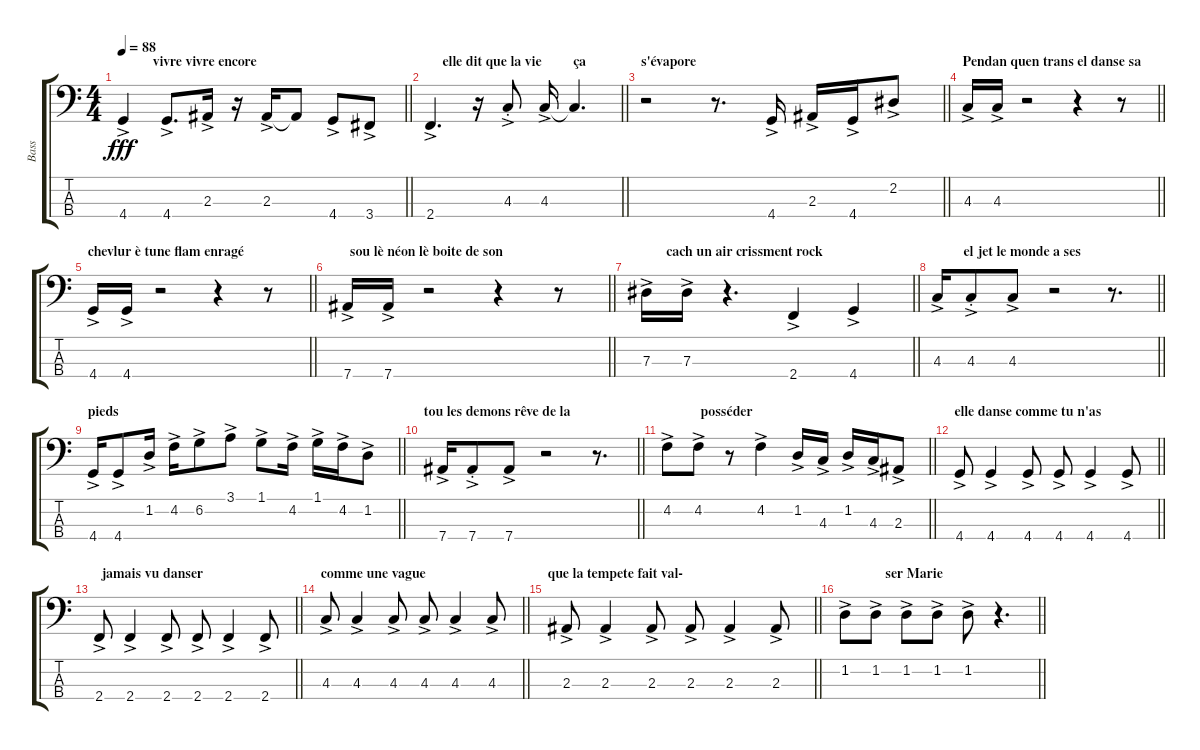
\track ("Bass" "Bass") {instrument electricbassfinger}
\staff {score tabs}
\tuning (Gb2 Db2 Ab1 Eb1) {hide}
\ts (4 4)
\section ("" "          vivre vivre encore")
\tempo 88
\clef f4
\barLineRight lightlight
\ks c
4.4{ac}.4{dy fff} 4.4{ac}.8{d} 2.3{ac}.16 r.16 2.3{ac}.16 2.3{t}.8 4.4{ac}.8 3.4{ac}.8 |
\section ("" "     elle dit que la vie         ça")
\barLineRight lightlight
2.4{ac}.4{d} r.16 4.3{ac st}.8 4.3{ac}.16 4.3{t}.4{d} |
\section ("" "s'évapore")
\barLineRight lightlight
r.2 r.8{d} 4.4{ac}.16 2.3{ac}.16 4.4{ac}.16 2.2{ac}.8 |
\section ("" "Pendan quen trans el danse sa ")
\barLineRight lightlight
4.3{ac}.16 4.3{ac}.16 r.2 r.4 r.8 |
\section ("" "chevlur è tune flam enragé")
\barLineRight lightlight
4.4{ac}.16 4.4{ac}.16 r.2 r.4 r.8 |
\section ("" "      sou lè néon lè boite de son")
\barLineRight lightlight
7.4{ac}.16 7.4{ac}.16 r.2 r.4 r.8 |
\section ("" "           cach un air crissment rock")
\barLineRight lightlight
7.3{ac}.16 7.3{ac}.16 r.4{d} 2.4{ac}.4 4.4{ac}.4 |
\section ("" "         el jet le monde a ses")
\barLineRight lightlight
4.3{ac}.16 4.3{ac st}.8 4.3{ac}.8 r.2 r.8{d} |
\section ("" "pieds")
\barLineRight lightlight
4.4{ac}.16 4.4{ac}.8 1.2{ac}.16 4.2{ac}.16 6.2{ac}.8 3.1{ac}.8 1.1{ac}.8 4.2{ac}.16 1.1{ac}.16 4.2{ac}.16 1.2{ac}.8 |
\section ("" "tou les demons rêve de la ")
\barLineRight lightlight
7.4{ac}.16 7.4{ac st}.8 7.4{ac}.8 r.2 r.8{d} |
\section ("" "           posséder")
\barLineRight lightlight
4.2{ac}.8 4.2{ac}.8 r.8 4.2{ac}.4 1.2{ac}.16 4.3{ac}.16 1.2{ac}.16 4.3{ac}.16 2.3{ac}.8 |
\section ("" "elle danse comme tu n'as")
\barLineRight lightlight
4.4{ac}.8 4.4{ac}.4 4.4{ac}.8 4.4{ac}.8 4.4{ac}.4 4.4{ac}.8 |
\section ("" "  jamais vu danser")
\barLineRight lightlight
2.4{ac}.8 2.4{ac}.4 2.4{ac}.8 2.4{ac}.8 2.4{ac}.4 2.4{ac}.8 |
\section ("" "comme une vague")
\barLineRight lightlight
4.3{ac}.8 4.3{ac}.4 4.3{ac}.8 4.3{ac}.8 4.3{ac}.4 4.3{ac}.8 |
\section ("" "que la tempete fait val-")
\barLineRight lightlight
2.3{ac}.8 2.3{ac}.4 2.3{ac}.8 2.3{ac}.8 2.3{ac}.4 2.3{ac}.8 |
\section ("" "             ser Marie")
\barLineRight lightlight
1.2{ac}.8 1.2{ac}.8 1.2{ac}.8 1.2{ac}.8 1.2{ac}.8 r.4{d}
